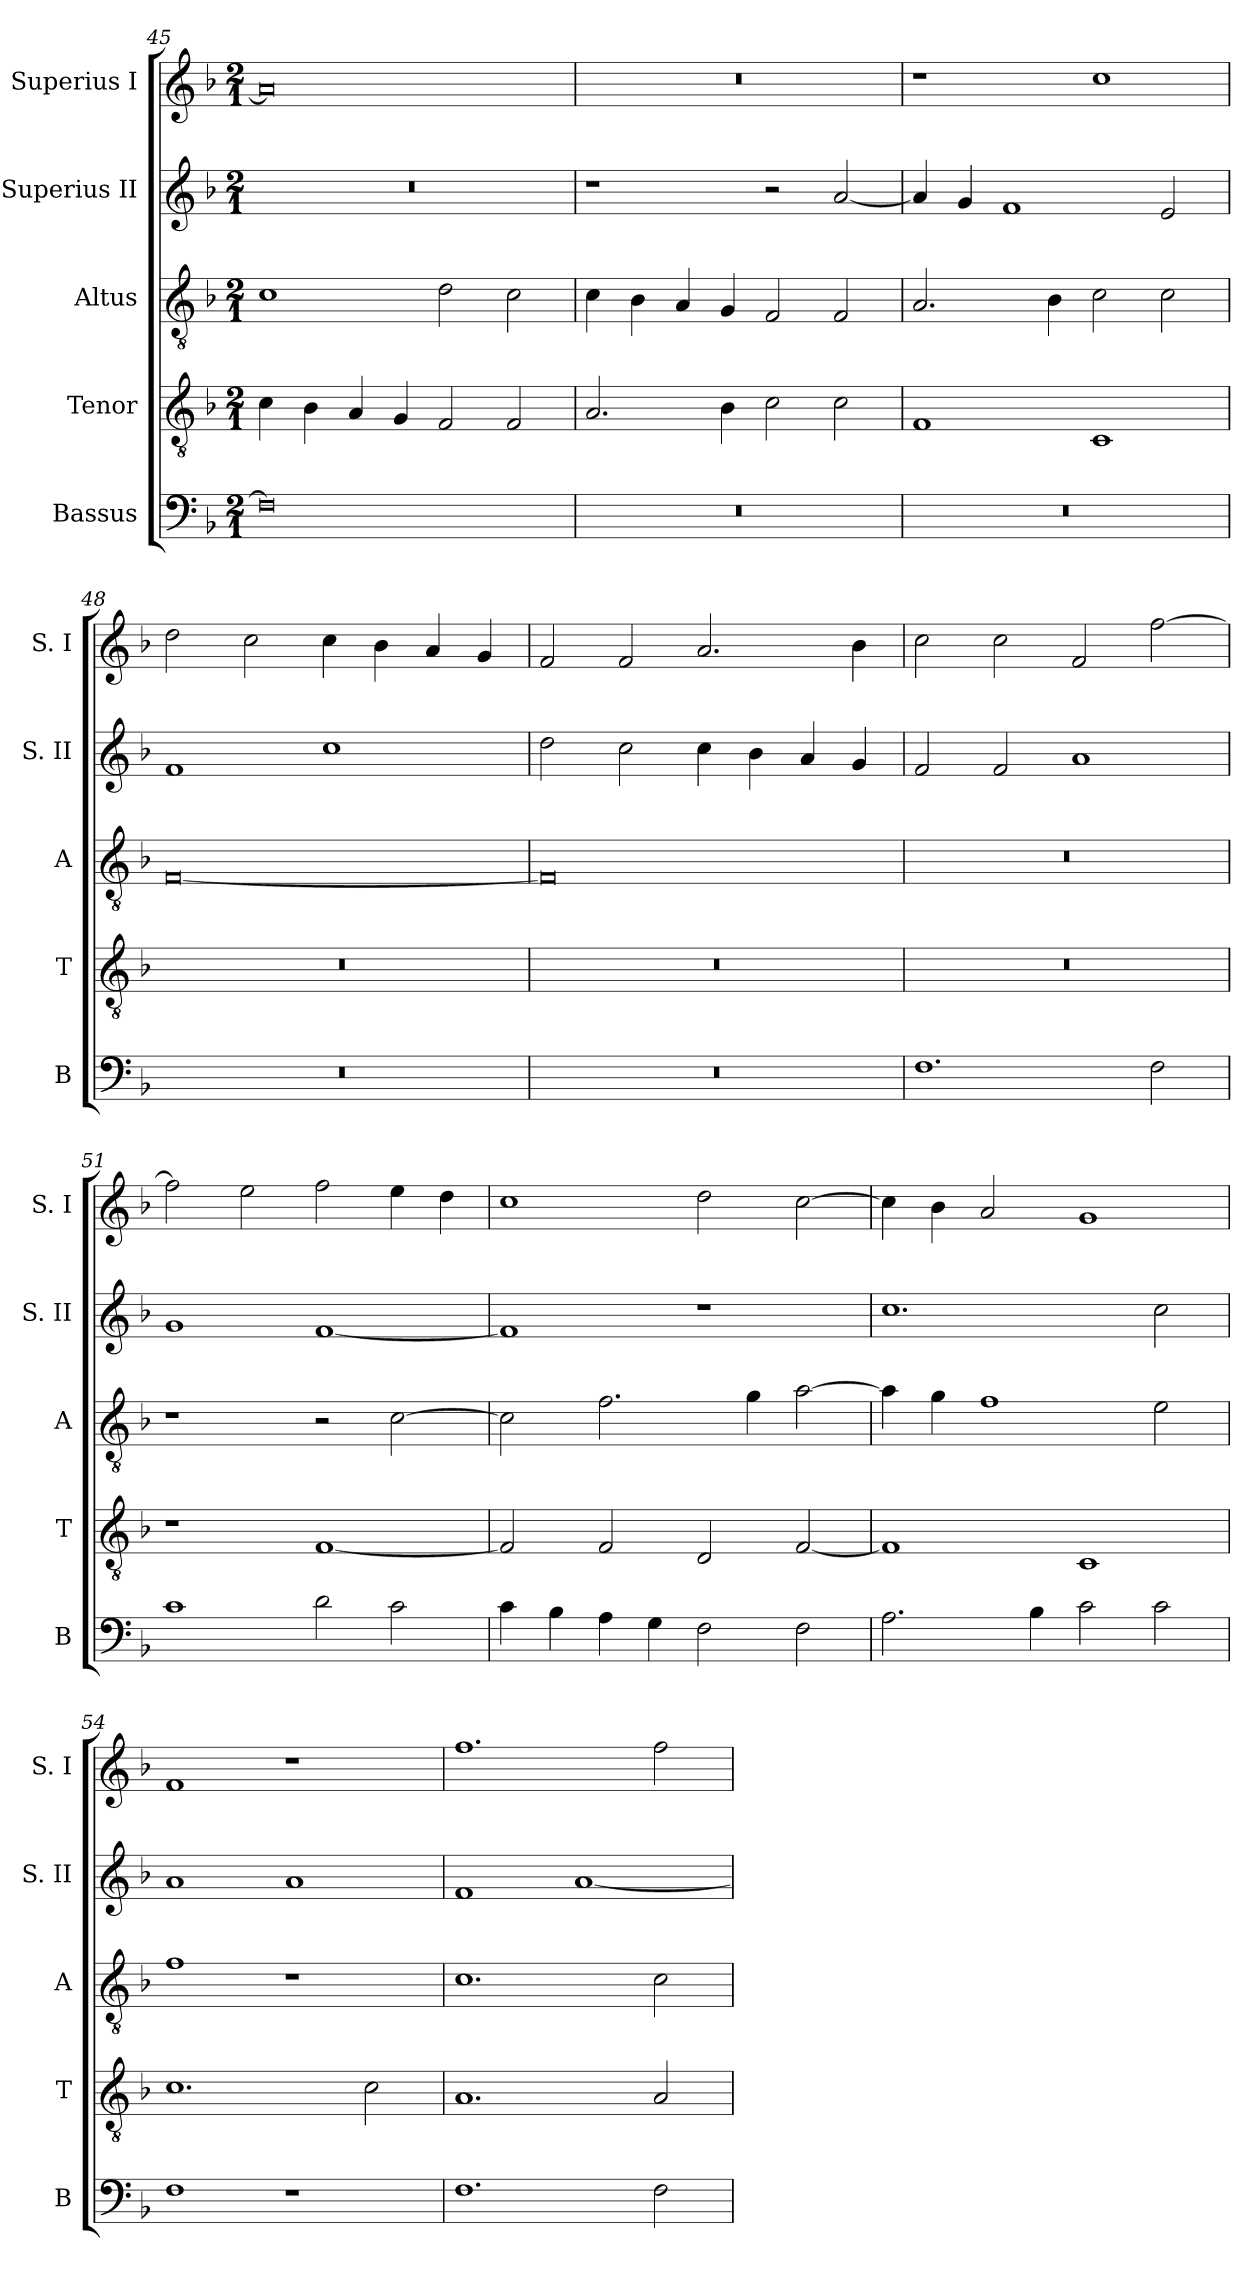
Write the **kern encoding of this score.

**kern	**kern	**kern	**kern	**kern
*part5	*part4	*part3	*part2	*part1
*staff5	*staff4	*staff3	*staff2	*staff1
*I"Bassus	*I"Tenor	*I"Altus	*I"Superius II	*I"Superius I
*I'B	*I'T	*I'A	*I'S. II	*I'S. I
*clefF4	*clefGv2	*clefGv2	*clefG2	*clefG2
*k[b-]	*k[b-]	*k[b-]	*k[b-]	*k[b-]
*F:	*F:	*F:	*F:	*F:
*M2/1	*M2/1	*M2/1	*M2/1	*M2/1
=45	=45	=45	=45	=45
0F]	4c	1c	0r	0a]
.	4B-	.	.	.
.	4A	.	.	.
.	4G	.	.	.
.	2F	2d	.	.
.	2F	2c	.	.
=46	=46	=46	=46	=46
0r	2.A	4c	1r	0r
.	.	4B-	.	.
.	.	4A	.	.
.	4B-	4G	.	.
.	2c	2F	2r	.
.	2c	2F	[2a	.
=47	=47	=47	=47	=47
0r	1F	2.A	4a]	1r
.	.	.	4g	.
.	.	.	1f	.
.	.	4B-	.	.
.	1C	2c	.	1cc
.	.	2c	2e	.
=48	=48	=48	=48	=48
0r	0r	[0F	1f	2dd
.	.	.	.	2cc
.	.	.	1cc	4cc
.	.	.	.	4b-
.	.	.	.	4a
.	.	.	.	4g
=49	=49	=49	=49	=49
0r	0r	0F]	2dd	2f
.	.	.	2cc	2f
.	.	.	4cc	2.a
.	.	.	4b-	.
.	.	.	4a	.
.	.	.	4g	4b-
=50	=50	=50	=50	=50
1.F	0r	0r	2f	2cc
.	.	.	2f	2cc
.	.	.	1a	2f
2F	.	.	.	[2ff
=51	=51	=51	=51	=51
1c	1r	1r	1g	2ff]
.	.	.	.	2ee
2d	[1F	2r	[1f	2ff
2c	.	[2c	.	4ee
.	.	.	.	4dd
=52	=52	=52	=52	=52
4c	2F]	2c]	1f]	1cc
4B-	.	.	.	.
4A	2F	2.f	.	.
4G	.	.	.	.
2F	2D	.	1r	2dd
.	.	4g	.	.
2F	[2F	[2a	.	[2cc
=53	=53	=53	=53	=53
2.A	1F]	4a]	1.cc	4cc]
.	.	4g	.	4b-
.	.	1f	.	2a
4B-	.	.	.	.
2c	1C	.	.	1g
2c	.	2e	2cc	.
=54	=54	=54	=54	=54
1F	1.c	1f	1a	1f
1r	.	1r	1a	1r
.	2c	.	.	.
=55	=55	=55	=55	=55
1.F	1.A	1.c	1f	1.ff
.	.	.	[1a	.
2F	2A	2c	.	2ff
=	=	=	=	=
*-	*-	*-	*-	*-
